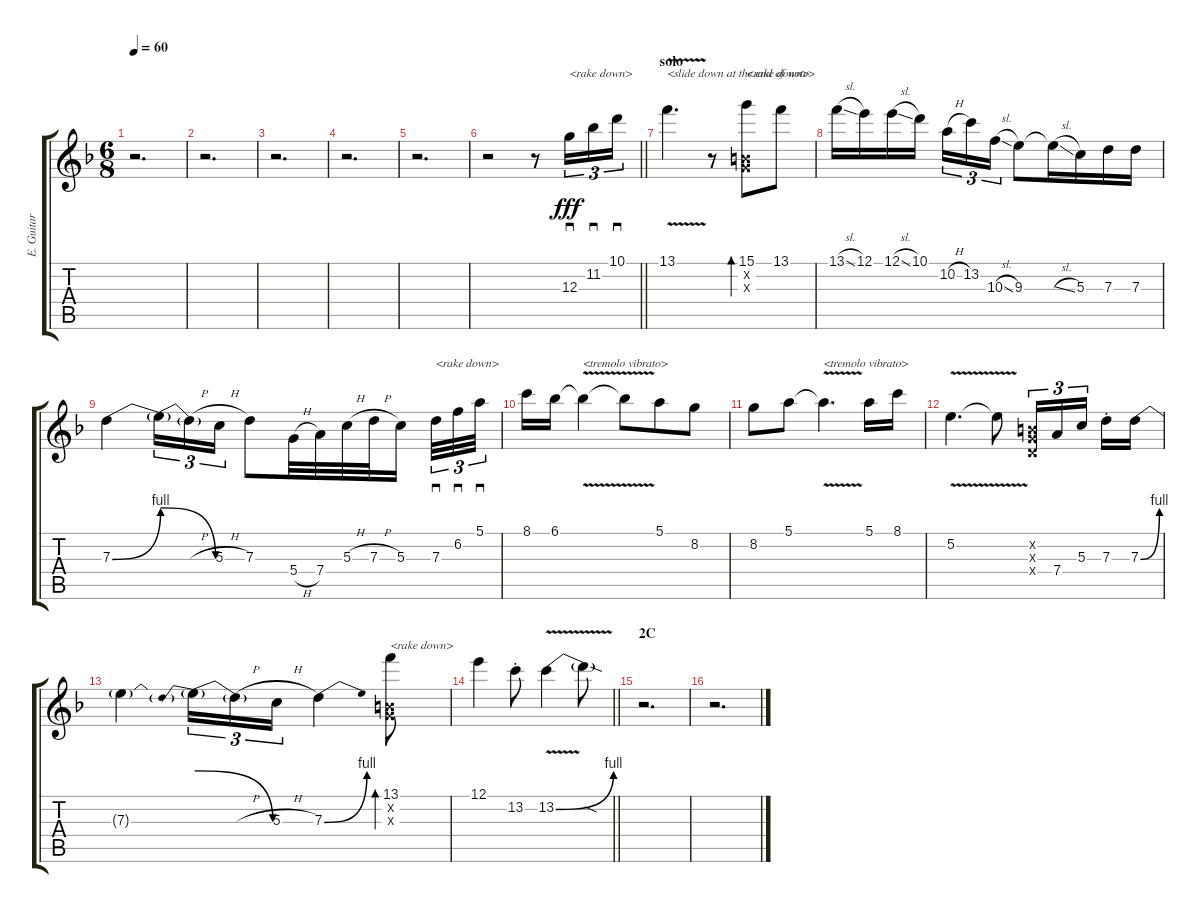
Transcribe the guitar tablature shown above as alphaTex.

\track ("E. Guitar II" "E. Guitar ") {instrument overdrivenguitar}
\staff {score tabs}
\tuning (E4 B3 G3 D3 A2 E2) {hide}
\ts (6 8)
\tempo 60
\clef g2
\ks f
r.2{d dy fff} |
r.2{d} |
r.2{d} |
r.2{d} |
r.2{d} |
\barLineRight lightlight
r.2 r.8 12.3.16{sd tu (3 2) txt "<rake down>"} 11.2.16{sd tu (3 2)} 10.1.16{sd tu (3 2)} |
\section ("" "solo")
13.1{v}.4{d txt "<slide down at the end of note>"} r.8 (15.1 0.2{x} 0.3{x}).8{bd 60 txt "<rake down>"} 13.1.8 |
13.1{sl}.16 12.1.16 12.1{sl}.16 10.1.16{beam splitsecondary} 10.2{h}.16{tu (3 2)} 13.2.16{tu (3 2)} 10.3{sl}.16{tu (3 2)} 9.3.8 9.3{sl t}.16 5.3.16 7.3.16 7.3.16 |
7.3{be (bend 0 0 60 4)}.4 7.3{be (release 0 4 60 0) t}.16{tu (3 2)} 7.3{h t}.16{tu (3 2)} 5.3{h}.16{tu (3 2)} 7.3.8 5.4{h}.32 7.4.32 5.3{h}.32 7.3{h}.32 5.3.16{beam splitsecondary} 7.3.32{sd tu (3 2) txt "<rake down>"} 6.2.32{sd tu (3 2)} 5.1.32{sd tu (3 2)} |
8.1.16 6.1.16 6.1{v t}.4{txt "<tremolo vibrato>"} 6.1{t}.8 5.1.8 8.2.8 |
8.2.8 5.1.8 5.1{v t}.4{d txt "<tremolo vibrato>"} 5.1.16 8.1.16 |
5.2{v}.4{d} 5.2{t}.8 (0.2{x} 0.3{x} 0.4{x}).16{tu (3 2)} 7.4.16{tu (3 2)} 5.3.16{tu (3 2) beam splitsecondary} 7.3{st}.16 7.3{be (bend 0 0 60 4)}.16 |
7.3{t}.4 7.3{be (prebendrelease 0 4 60 0) t}.16{tu (3 2)} 7.3{h t}.16{tu (3 2)} 5.3{h}.16{tu (3 2)} 7.3{be (bend 0 0 60 4)}.4 (13.1 0.2{x} 0.3{x}).8{bd 60 txt "<rake down>"} |
\barLineRight lightlight
12.1.4 13.2{st}.8 13.2{be (bend 0 0 60 4) v}.4 13.2{sod t}.8 |
\section ("" "2C")
r.2{d} |
r.2{d}
